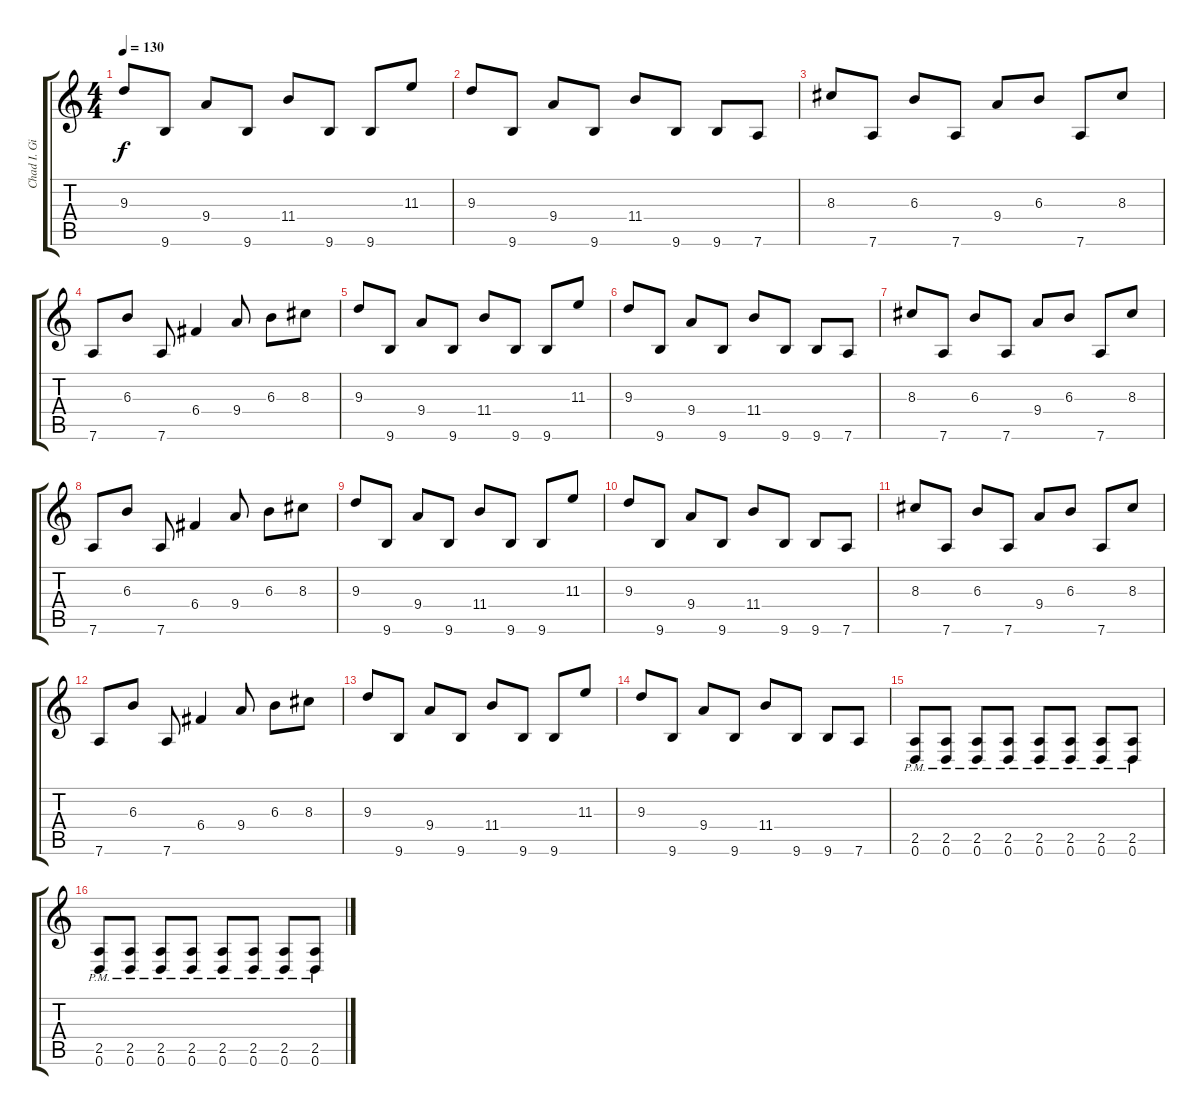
\track ("Chad I. Ginsburg" "Chad I. Gi") {instrument distortionguitar}
\staff {score tabs}
\tuning (D4 A3 F3 C3 G2 D2) {hide}
\ts (4 4)
\tempo 130
\clef g2
\ks c
9.3.8{dy f} 9.6.8 9.4.8 9.6.8 11.4.8 9.6.8 9.6.8 11.3.8 |
9.3.8 9.6.8 9.4.8 9.6.8 11.4.8 9.6.8 9.6.8 7.6.8 |
8.3.8 7.6.8 6.3.8 7.6.8 9.4.8 6.3.8 7.6.8 8.3.8 |
7.6.8 6.3.8 7.6.8 6.4.4 9.4.8 6.3.8 8.3.8 |
9.3.8 9.6.8 9.4.8 9.6.8 11.4.8 9.6.8 9.6.8 11.3.8 |
9.3.8 9.6.8 9.4.8 9.6.8 11.4.8 9.6.8 9.6.8 7.6.8 |
8.3.8 7.6.8 6.3.8 7.6.8 9.4.8 6.3.8 7.6.8 8.3.8 |
7.6.8 6.3.8 7.6.8 6.4.4 9.4.8 6.3.8 8.3.8 |
9.3.8 9.6.8 9.4.8 9.6.8 11.4.8 9.6.8 9.6.8 11.3.8 |
9.3.8 9.6.8 9.4.8 9.6.8 11.4.8 9.6.8 9.6.8 7.6.8 |
8.3.8 7.6.8 6.3.8 7.6.8 9.4.8 6.3.8 7.6.8 8.3.8 |
7.6.8 6.3.8 7.6.8 6.4.4 9.4.8 6.3.8 8.3.8 |
9.3.8 9.6.8 9.4.8 9.6.8 11.4.8 9.6.8 9.6.8 11.3.8 |
9.3.8 9.6.8 9.4.8 9.6.8 11.4.8 9.6.8 9.6.8 7.6.8 |
(2.5{pm} 0.6{pm}).8 (2.5{pm} 0.6{pm}).8 (2.5{pm} 0.6{pm}).8 (2.5{pm} 0.6{pm}).8 (2.5{pm} 0.6{pm}).8 (2.5{pm} 0.6{pm}).8 (2.5{pm} 0.6{pm}).8 (2.5{pm} 0.6{pm}).8 |
(2.5{pm} 0.6{pm}).8 (2.5{pm} 0.6{pm}).8 (2.5{pm} 0.6{pm}).8 (2.5{pm} 0.6{pm}).8 (2.5{pm} 0.6{pm}).8 (2.5{pm} 0.6{pm}).8 (2.5{pm} 0.6{pm}).8 (2.5{pm} 0.6{pm}).8
